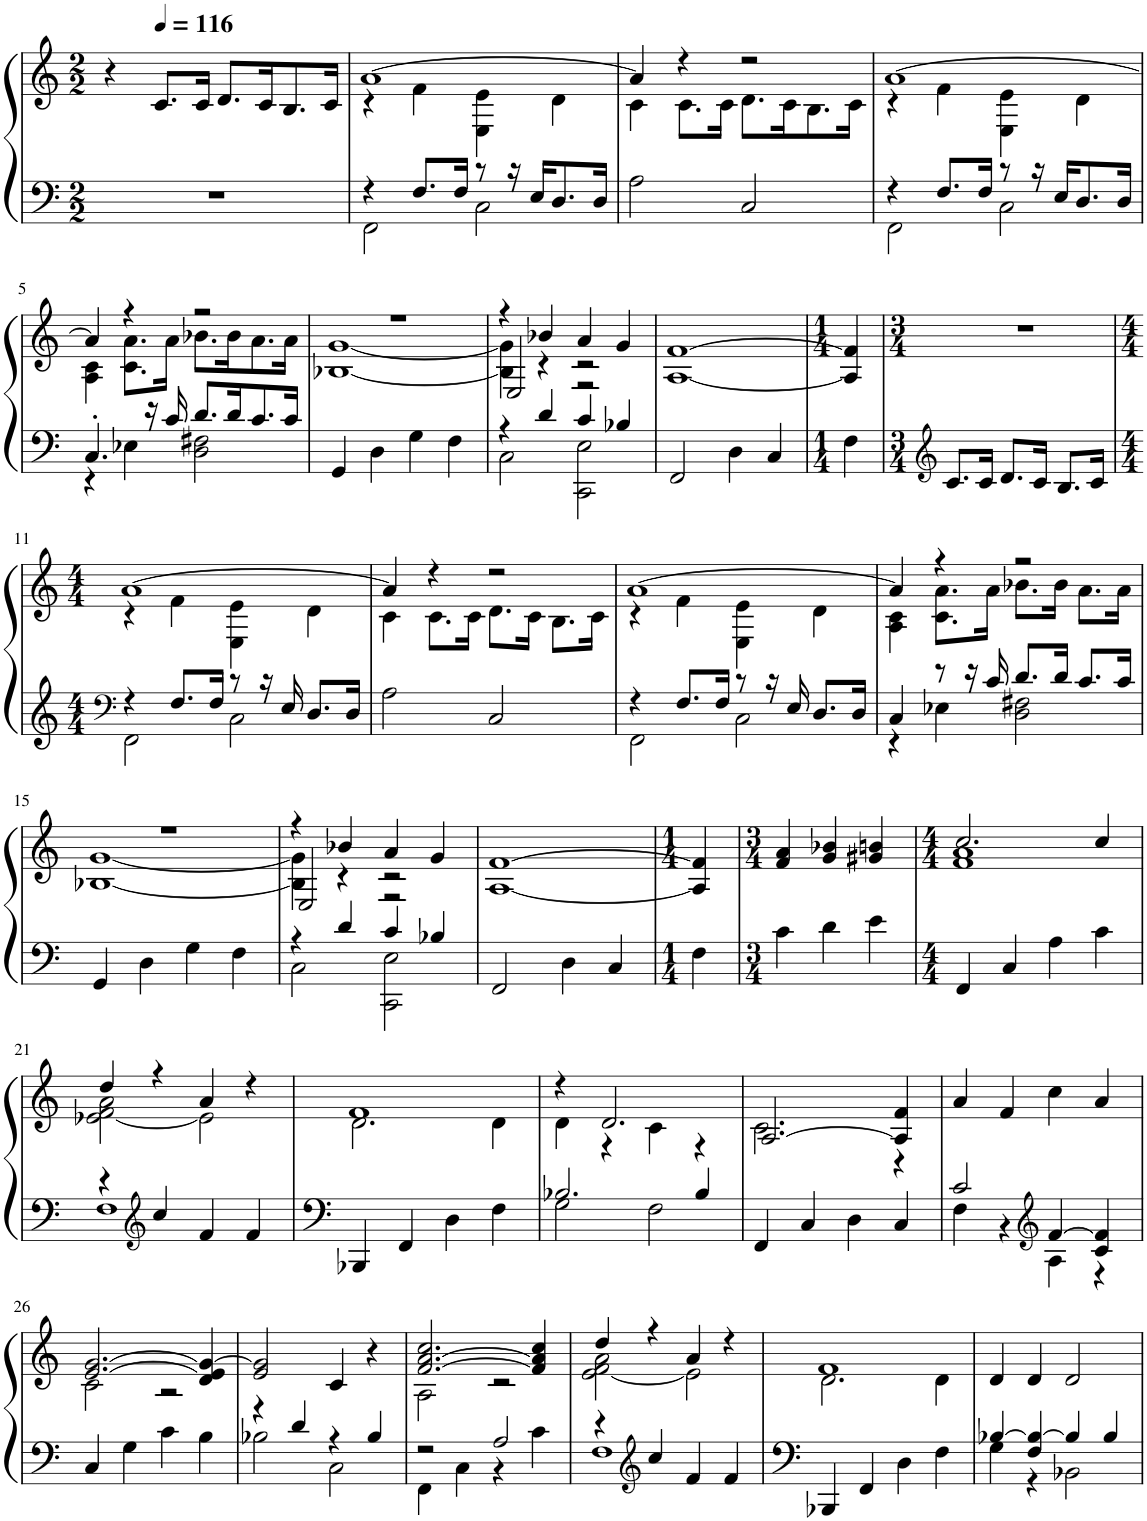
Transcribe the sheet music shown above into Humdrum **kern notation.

**kern	**kern
*part1	*part1
*staff2	*staff1
*I"Grand Piano	*
*I'Pno	*
*clefF4	*clefG2
*k[]	*k[]
*M2/2	*M2/2
=1	=1
1r	4r
*	*MM116
.	8.c/L
.	16c/Jk
.	8.d/L
.	16c/K
.	8.B/
.	16c/Jk
=2	=2
*^	*^
4r	2FF\	[1a	4r
8.F/L	.	.	4f\
16F/Jk	.	.	.
8r	2C\	.	4E\ 4e\
16r	.	.	.
16E/KL	.	.	.
8.D/	.	.	4d\
16D/Jk	.	.	.
*v	*v	*	*
=3	=3	=3
2A\	4a/]	4c\
.	4r	8.c\L
.	.	16c\Jk
2C/	2r	8.d\L
.	.	16c\K
.	.	8.B\
.	.	16c\Jk
=4	=4	=4
*^	*	*
4r	2FF\	[1a	4r
8.F/L	.	.	4f\
16F/Jk	.	.	.
8r	2C\	.	4E\ 4e\
16r	.	.	.
16E/KL	.	.	.
8.D/	.	.	4d\
16D/Jk	.	.	.
!!LO:LB:g=z	!!
=5	=5	=5	=5
4.C'/	4r	4a/]	4A\ 4c\
.	4E-X\	4r	8.c\ 8.a\L
16r	.	.	.
16c/	.	.	16a\Jk
8.d/L	2D\ 2F#X\	2r	8.b-X\L
16d/K	.	.	16b-\K
8.c/	.	.	8.a\
16c/Jk	.	.	16a\Jk
*v	*v	*	*
=6	=6	=6
4GG/	1r	[1B-X [1g
4D\	.	.
4G\	.	.
4F\	.	.
=7	=7	=7
*^	*	*^
4r	2C\	4r	4B-\] 4g\]	2E/
4d/	.	4b-X/	4r	.
4c/	2CC\ 2E\	4a/	2r	2r
4B-X/	.	4g/	.	.
*v	*v	*	*	*
*	*v	*v	*v
=8	=8
2FF/	[1A [1f
4D\	.
4C/	.
=9	=9
*M1/4	*M1/4
4F\	4A/] 4f/]
=10	=10
*clefG2	*
*M3/4	*M3/4
8.c/L	2.r
16c/Jk	.
8.d/L	.
16c/Jk	.
8.B/L	.
16c/Jk	.
!!LO:LB:g=z
=11	=11
*clefF4	*
*M4/4	*M4/4
*^	*^
4r	2FF\	[1a	4r
8.F/L	.	.	4f\
16F/Jk	.	.	.
8r	2C\	.	4E\ 4e\
16r	.	.	.
16E/	.	.	.
8.D/L	.	.	4d\
16D/Jk	.	.	.
*v	*v	*	*
=12	=12	=12
2A\	4a/]	4c\
.	4r	8.c\L
.	.	16c\Jk
2C/	2r	8.d\L
.	.	16c\Jk
.	.	8.B\L
.	.	16c\Jk
=13	=13	=13
*^	*	*
4r	2FF\	[1a	4r
8.F/L	.	.	4f\
16F/Jk	.	.	.
8r	2C\	.	4E\ 4e\
16r	.	.	.
16E/	.	.	.
8.D/L	.	.	4d\
16D/Jk	.	.	.
=14	=14	=14	=14
4C/	4r	4a/]	4A\ 4c\
8r	4E-X\	4r	8.c\ 8.a\L
16r	.	.	.
16c/	.	.	16a\Jk
8.d/L	2D\ 2F#X\	2r	8.b-X\L
16d/Jk	.	.	16b-\Jk
8.c/L	.	.	8.a\L
16c/Jk	.	.	16a\Jk
*v	*v	*	*
!!LO:LB:g=z	!!
=15	=15	=15
4GG/	1r	[1B-X [1g
4D\	.	.
4G\	.	.
4F\	.	.
=16	=16	=16
*^	*	*^
4r	2C\	4r	4B-\] 4g\]	2E/
4d/	.	4b-X/	4r	.
4c/	2CC\ 2E\	4a/	2r	2r
4B-X/	.	4g/	.	.
*v	*v	*	*	*
*	*v	*v	*v
=17	=17
2FF/	[1A [1f
4D\	.
4C/	.
=18	=18
*M1/4	*M1/4
4F\	4A/] 4f/]
=19	=19
*M3/4	*M3/4
4c\	4f/ 4a/
4d\	4g/ 4b-X/
4e\	4g#X/ 4bn/
=20	=20
*M4/4	*M4/4
*	*^
4FF/	2.cc/	1f 1a
4C/	.	.
4A\	.	.
4c\	4cc/	.
!!LO:LB:g=z	!!
=21	=21	=21
*^	*	*
4r	1F	4dd/	[2e-X\ 2f\ 2a\
*clefG2	*	*	*
4cc/	.	4r	.
4f/	.	4a/	2e-\]
4f/	.	4r	.
*v	*v	*	*
=22	=22	=22
4BBB-X/	1f	2.d\
4FF/	.	.
4D\	.	.
4F\	.	4d\
=23	=23	=23
*^	*	*
2.B-X/	2G\	4r	4d\
.	.	2.d/	4r
.	2F\	.	4c\
4B-/	.	.	4r
*v	*v	*	*
=24	=24	=24
4FF/	[2.A/	2.c\
4C/	.	.
4D\	.	.
4C/	4A/] 4f/	4r
*	*v	*v
=25	=25
*^	*
2c/	4F\	4a/
.	4r	4f/
*clefG2	*	*
[4f/	4A\	4cc\
4c/ 4f/]	4r	4a/
*v	*v	*
!!LO:LB:g=z
=26	=26
*	*^
4C/	[2.e/ [2.g/	2c\
4G\	.	.
4c\	.	2r
4B\	4d/ 4e/] 4g/_	.
*	*v	*v
=27	=27
*^	*
4r	2B-X\	2e/ 2g/]
4d/	.	.
4r	2C\	4c/
4B-/	.	4r
=28	=28	=28
*	*	*^
2r	4FF\	[2.f/ [2.a/ 2.cc/	2A\
.	4C\	.	.
2A/	4r	.	2r
.	4c\	4f/] 4a/] 4cc/	.
=29	=29	=29	=29
4r	1F	4dd/	[2e\ 2f\ 2a\
*clefG2	*	*	*
4cc/	.	4r	.
4f/	.	4a/	2e\]
4f/	.	4r	.
*v	*v	*	*
=30	=30	=30
4BBB-X/	1f	2.d\
4FF/	.	.
4D\	.	.
4F\	.	4d\
*	*v	*v
=31	=31
*^	*
[4B-X/	4G\	4d/
4F/ 4B-/_	4r	4d/
4B-/]	2BB-X\	2d/
4B-/	.	.
*v	*v	*
=	=
*-	*-
